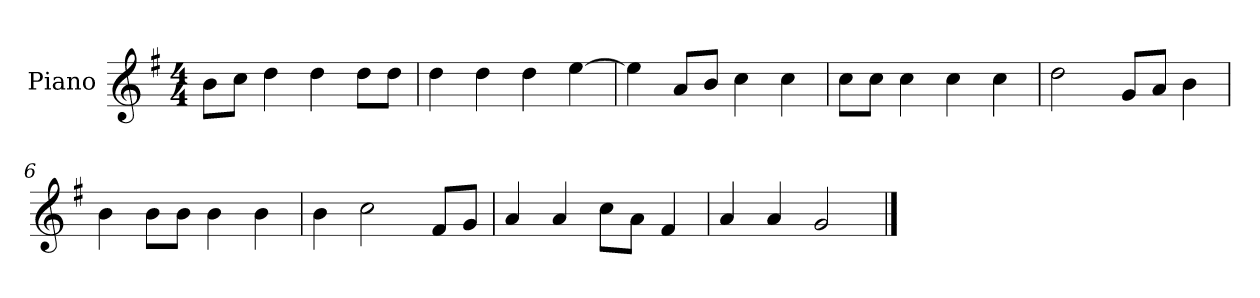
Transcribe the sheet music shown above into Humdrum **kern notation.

**kern
*part1
*staff1
*I"Piano
*I'P-no
*clefG2
*k[f#]
*M4/4
*MM90
=1
8b\L
8cc\J
4dd\
4dd\
8dd\L
8dd\J
=2
4dd\
4dd\
4dd\
[4ee\
=3
4ee\]
8a/L
8b/J
4cc\
4cc\
=4
8cc\L
8cc\J
4cc\
4cc\
4cc\
=5
2dd\
8g/L
8a/J
4b\
=6
4b\
8b\L
8b\J
4b\
4b\
=7
4b\
2cc\
8f#/L
8g/J
!!LO:LB:g=z
=8
4a/
4a/
8cc\L
8a\J
4f#/
=9
4a/
4a/
2g/
==
*-
